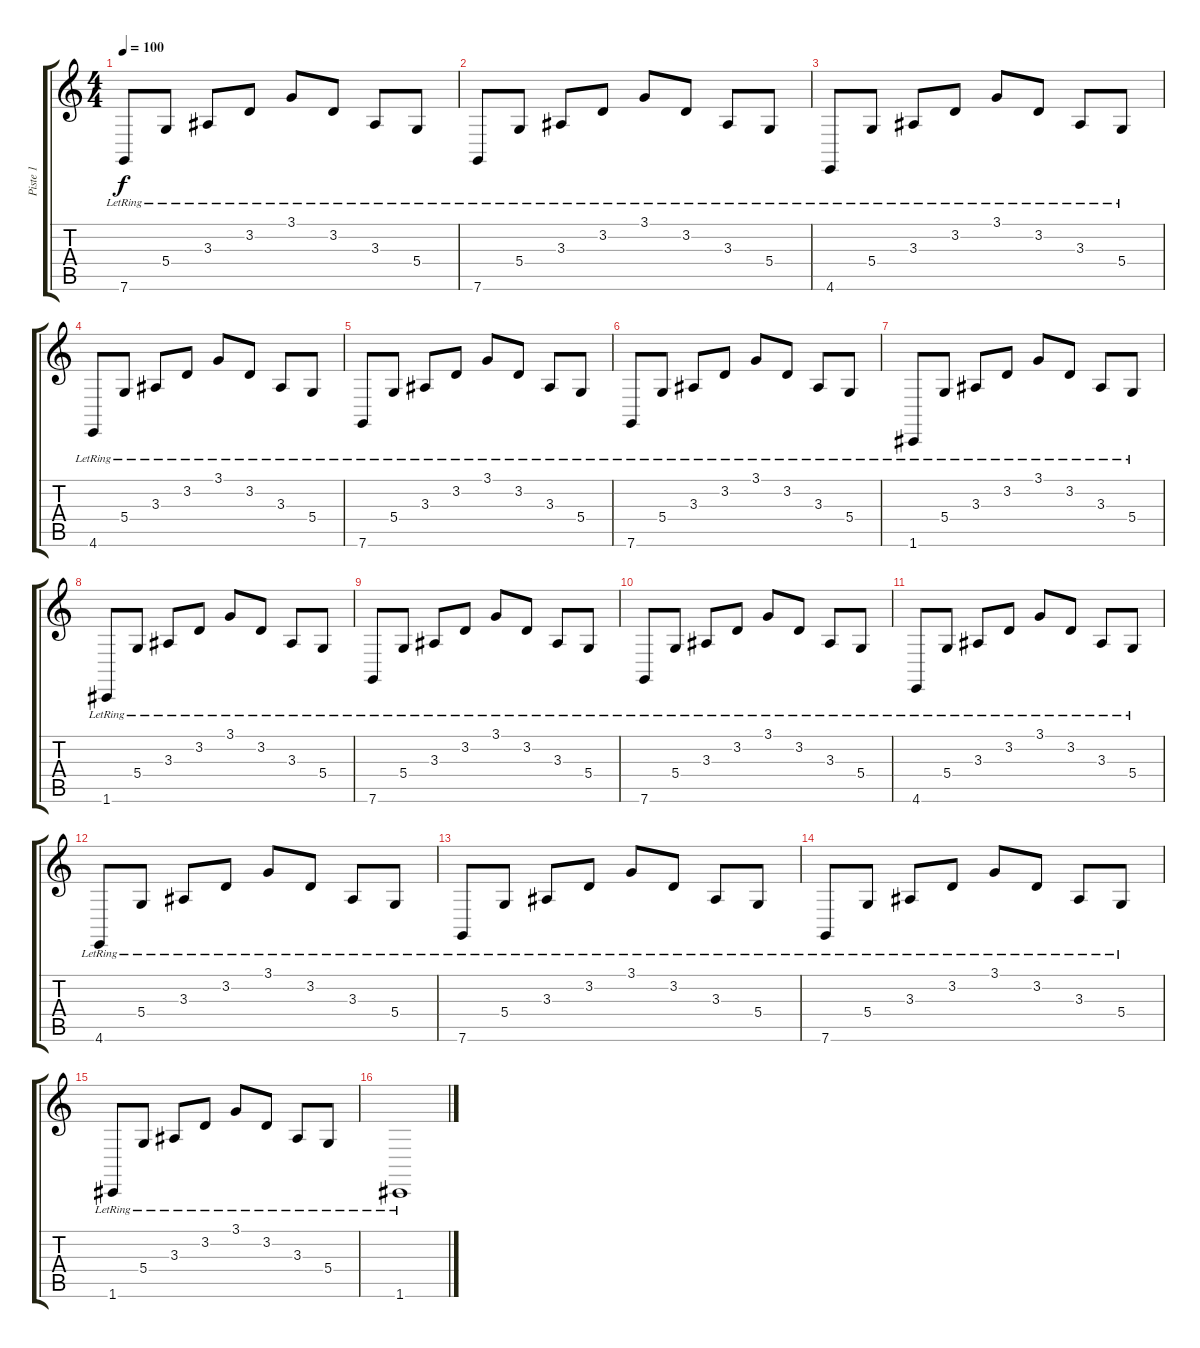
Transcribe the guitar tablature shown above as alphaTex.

\track ("Piste 1" "Piste 1") {instrument acousticgrandpiano}
\staff {score tabs}
\tuning (E4 B3 G3 D3 A2 C2) {hide}
\ts (4 4)
\tempo 100
\clef g2
\ks c
7.6{lr}.8{dy f} 5.4{lr}.8 3.3{lr}.8 3.2{lr}.8 3.1{lr}.8 3.2{lr}.8 3.3{lr}.8 5.4{lr}.8 |
7.6{lr}.8 5.4{lr}.8 3.3{lr}.8 3.2{lr}.8 3.1{lr}.8 3.2{lr}.8 3.3{lr}.8 5.4{lr}.8 |
4.6{lr}.8 5.4{lr}.8 3.3{lr}.8 3.2{lr}.8 3.1{lr}.8 3.2{lr}.8 3.3{lr}.8 5.4{lr}.8 |
4.6{lr}.8 5.4{lr}.8 3.3{lr}.8 3.2{lr}.8 3.1{lr}.8 3.2{lr}.8 3.3{lr}.8 5.4{lr}.8 |
7.6{lr}.8 5.4{lr}.8 3.3{lr}.8 3.2{lr}.8 3.1{lr}.8 3.2{lr}.8 3.3{lr}.8 5.4{lr}.8 |
7.6{lr}.8 5.4{lr}.8 3.3{lr}.8 3.2{lr}.8 3.1{lr}.8 3.2{lr}.8 3.3{lr}.8 5.4{lr}.8 |
1.6{lr}.8 5.4{lr}.8 3.3{lr}.8 3.2{lr}.8 3.1{lr}.8 3.2{lr}.8 3.3{lr}.8 5.4{lr}.8 |
1.6{lr}.8 5.4{lr}.8 3.3{lr}.8 3.2{lr}.8 3.1{lr}.8 3.2{lr}.8 3.3{lr}.8 5.4{lr}.8 |
7.6{lr}.8 5.4{lr}.8 3.3{lr}.8 3.2{lr}.8 3.1{lr}.8 3.2{lr}.8 3.3{lr}.8 5.4{lr}.8 |
7.6{lr}.8 5.4{lr}.8 3.3{lr}.8 3.2{lr}.8 3.1{lr}.8 3.2{lr}.8 3.3{lr}.8 5.4{lr}.8 |
4.6{lr}.8 5.4{lr}.8 3.3{lr}.8 3.2{lr}.8 3.1{lr}.8 3.2{lr}.8 3.3{lr}.8 5.4{lr}.8 |
4.6{lr}.8 5.4{lr}.8 3.3{lr}.8 3.2{lr}.8 3.1{lr}.8 3.2{lr}.8 3.3{lr}.8 5.4{lr}.8 |
7.6{lr}.8 5.4{lr}.8 3.3{lr}.8 3.2{lr}.8 3.1{lr}.8 3.2{lr}.8 3.3{lr}.8 5.4{lr}.8 |
7.6{lr}.8 5.4{lr}.8 3.3{lr}.8 3.2{lr}.8 3.1{lr}.8 3.2{lr}.8 3.3{lr}.8 5.4{lr}.8 |
1.6{lr}.8 5.4{lr}.8 3.3{lr}.8 3.2{lr}.8 3.1{lr}.8 3.2{lr}.8 3.3{lr}.8 5.4{lr}.8 |
1.6{lr}.1
